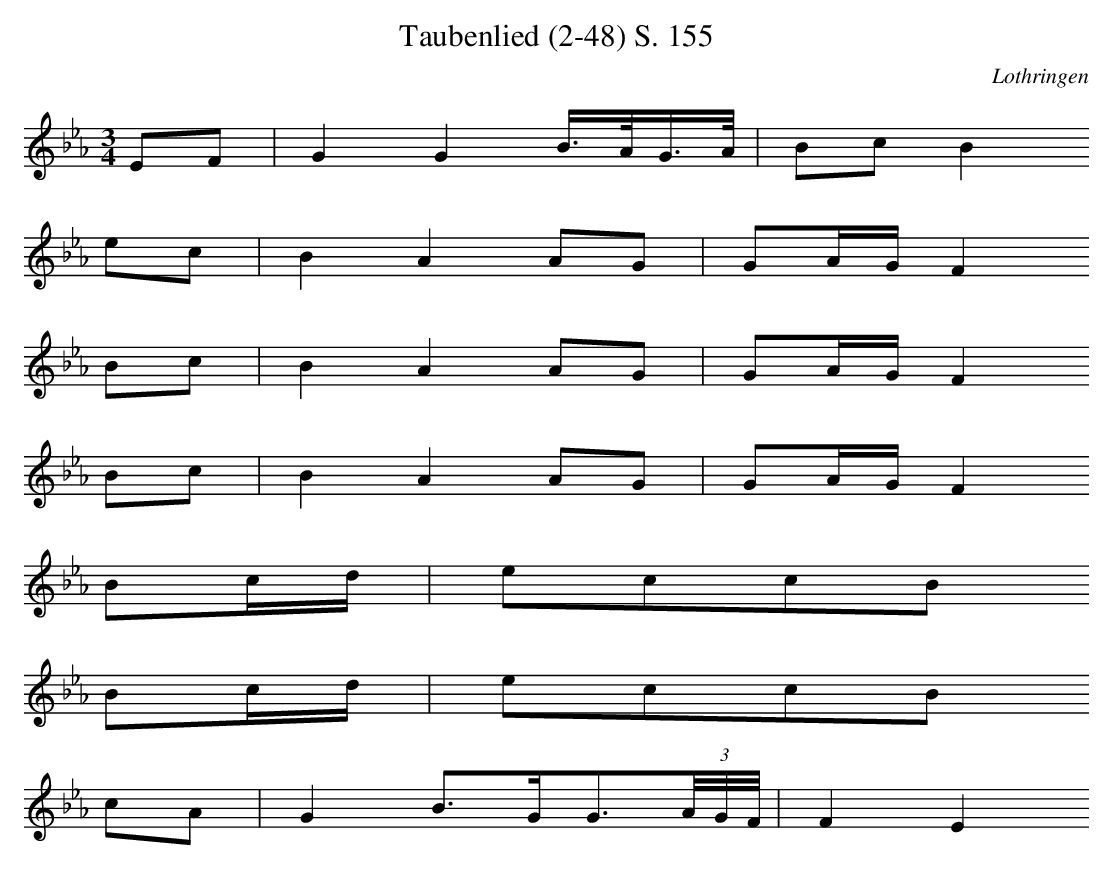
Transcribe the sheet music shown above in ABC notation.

X:1
T: Taubenlied (2-48) S. 155
O: Lothringen
M: 3/4
L: 1/32
K: Eb
E4F4 | G8G8B3AG3A | B4c4B8
e4c4 | B8A8A4G4 | G4A2G2F8
B4c4 | B8A8A4G4 | G4A2G2F8
B4c4 | B8A8A4G4 | G4A2G2F8
B4c2d2 | e4c4c4B4
B4c2d2 | e4c4c4B4
c4A4 | G8B6G2G6(3AGF | F8E8
